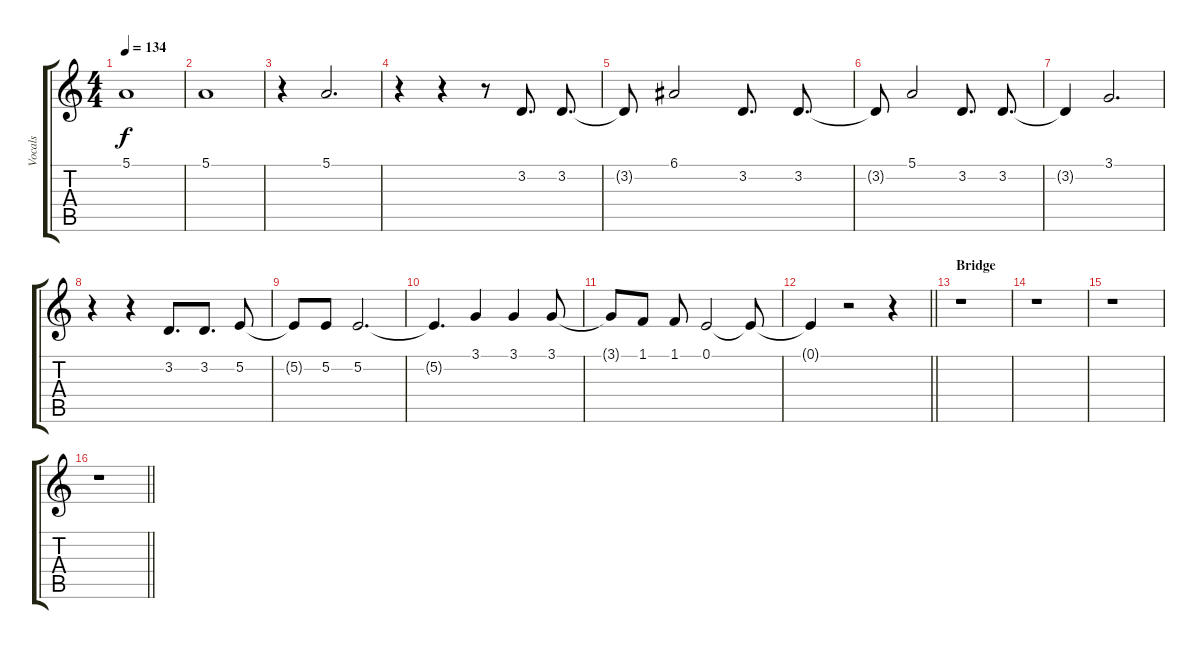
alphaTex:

\track ("Vocals" "Vocals") {instrument flute}
\staff {score tabs}
\tuning (E4 B3 G3 D3 A2 E2) {hide}
\ts (4 4)
\tempo 134
\clef g2
\ks c
5.1.1{dy f} |
5.1.1 |
r.4 5.1.2{d} |
r.4 r.4 r.8 3.2.8{d} 3.2.8{d} |
3.2{t}.8 6.1.2 3.2.8{d} 3.2.8{d} |
3.2{t}.8 5.1.2 3.2.8{d} 3.2.8{d} |
3.2{t}.4 3.1.2{d} |
r.4 r.4 3.2.8{d} 3.2.8{d} 5.2.8 |
5.2{t}.8 5.2.8 5.2.2{d} |
5.2{t}.4{d} 3.1.4 3.1.4 3.1.8 |
3.1{t}.8 1.1.8 1.1.8 0.1.2 0.1{t}.8 |
\barLineRight lightlight
0.1{t}.4 r.2 r.4 |
\section ("" "Bridge")
r.1 |
r.1 |
r.1 |
\barLineRight lightlight
r.1
